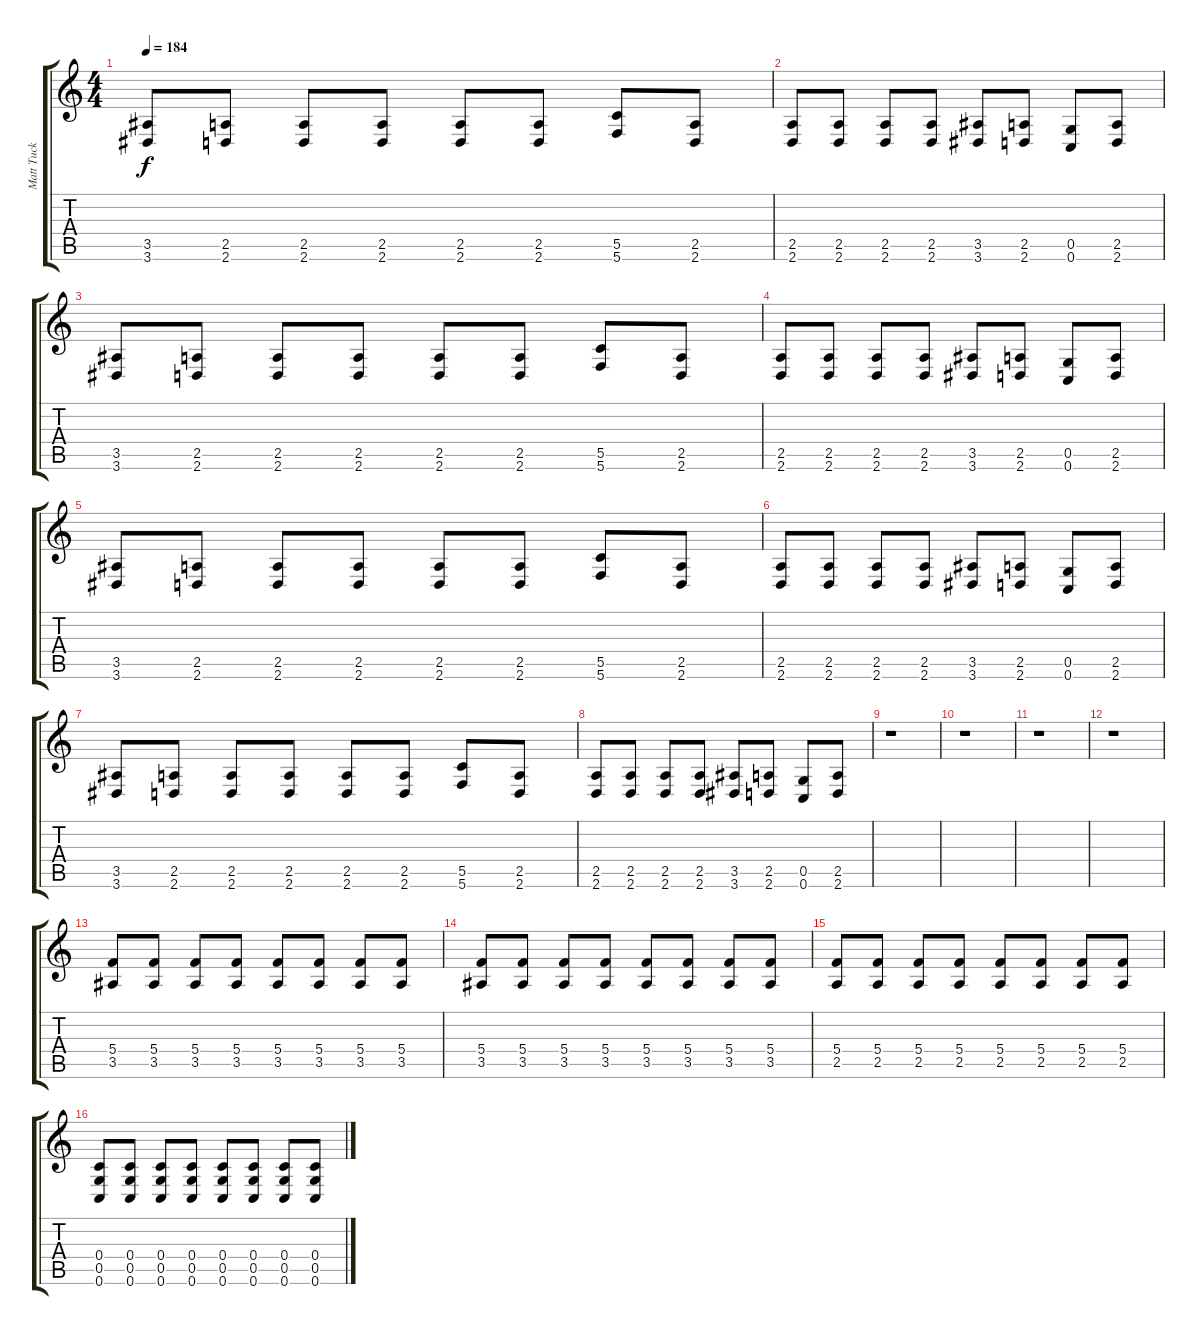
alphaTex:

\track ("Matt Tuck - Guitar" "Matt Tuck ") {instrument distortionguitar}
\staff {score tabs}
\tuning (D4 A3 F3 C3 G2 C2) {hide}
\ts (4 4)
\tempo 184
\clef g2
\ks c
(3.5 3.6).8{dy f} (2.5 2.6).8 (2.5 2.6).8 (2.5 2.6).8 (2.5 2.6).8 (2.5 2.6).8 (5.5 5.6).8 (2.5 2.6).8 |
(2.5 2.6).8 (2.5 2.6).8 (2.5 2.6).8 (2.5 2.6).8 (3.5 3.6).8 (2.5 2.6).8 (0.5 0.6).8 (2.5 2.6).8 |
(3.5 3.6).8 (2.5 2.6).8 (2.5 2.6).8 (2.5 2.6).8 (2.5 2.6).8 (2.5 2.6).8 (5.5 5.6).8 (2.5 2.6).8 |
(2.5 2.6).8 (2.5 2.6).8 (2.5 2.6).8 (2.5 2.6).8 (3.5 3.6).8 (2.5 2.6).8 (0.5 0.6).8 (2.5 2.6).8 |
(3.5 3.6).8 (2.5 2.6).8 (2.5 2.6).8 (2.5 2.6).8 (2.5 2.6).8 (2.5 2.6).8 (5.5 5.6).8 (2.5 2.6).8 |
(2.5 2.6).8 (2.5 2.6).8 (2.5 2.6).8 (2.5 2.6).8 (3.5 3.6).8 (2.5 2.6).8 (0.5 0.6).8 (2.5 2.6).8 |
(3.5 3.6).8 (2.5 2.6).8 (2.5 2.6).8 (2.5 2.6).8 (2.5 2.6).8 (2.5 2.6).8 (5.5 5.6).8 (2.5 2.6).8 |
(2.5 2.6).8 (2.5 2.6).8 (2.5 2.6).8 (2.5 2.6).8 (3.5 3.6).8 (2.5 2.6).8 (0.5 0.6).8 (2.5 2.6).8 |
r.1 |
r.1 |
r.1 |
r.1 |
(5.4 3.5).8 (5.4 3.5).8 (5.4 3.5).8 (5.4 3.5).8 (5.4 3.5).8 (5.4 3.5).8 (5.4 3.5).8 (5.4 3.5).8 |
(5.4 3.5).8 (5.4 3.5).8 (5.4 3.5).8 (5.4 3.5).8 (5.4 3.5).8 (5.4 3.5).8 (5.4 3.5).8 (5.4 3.5).8 |
(5.4 2.5).8 (5.4 2.5).8 (5.4 2.5).8 (5.4 2.5).8 (5.4 2.5).8 (5.4 2.5).8 (5.4 2.5).8 (5.4 2.5).8 |
(0.4 0.5 0.6).8 (0.4 0.5 0.6).8 (0.4 0.5 0.6).8 (0.4 0.5 0.6).8 (0.4 0.5 0.6).8 (0.4 0.5 0.6).8 (0.4 0.5 0.6).8 (0.4 0.5 0.6).8
